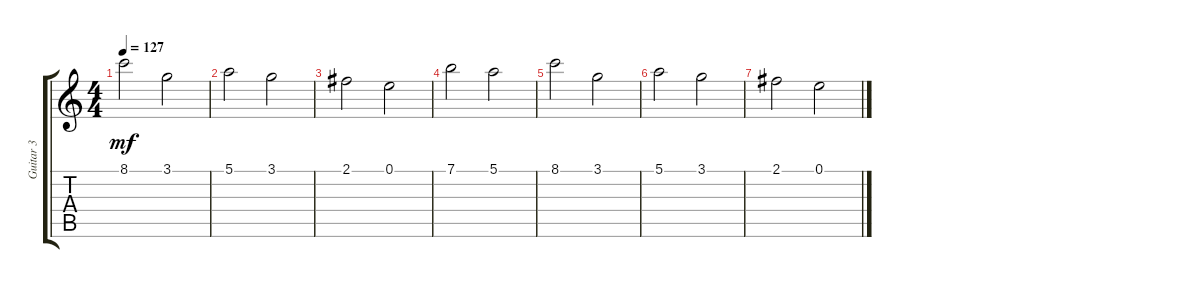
\track ("Guitar 3" "Guitar 3") {instrument electricguitarclean}
\staff {score tabs}
\tuning (E4 B3 G3 D3 A2 E2) {hide}
\ts (4 4)
\tempo 127
\clef g2
\ks c
8.1.2{dy mf} 3.1.2 |
5.1.2 3.1.2 |
2.1.2 0.1.2 |
7.1.2 5.1.2 |
8.1.2 3.1.2 |
5.1.2 3.1.2 |
2.1.2 0.1.2
